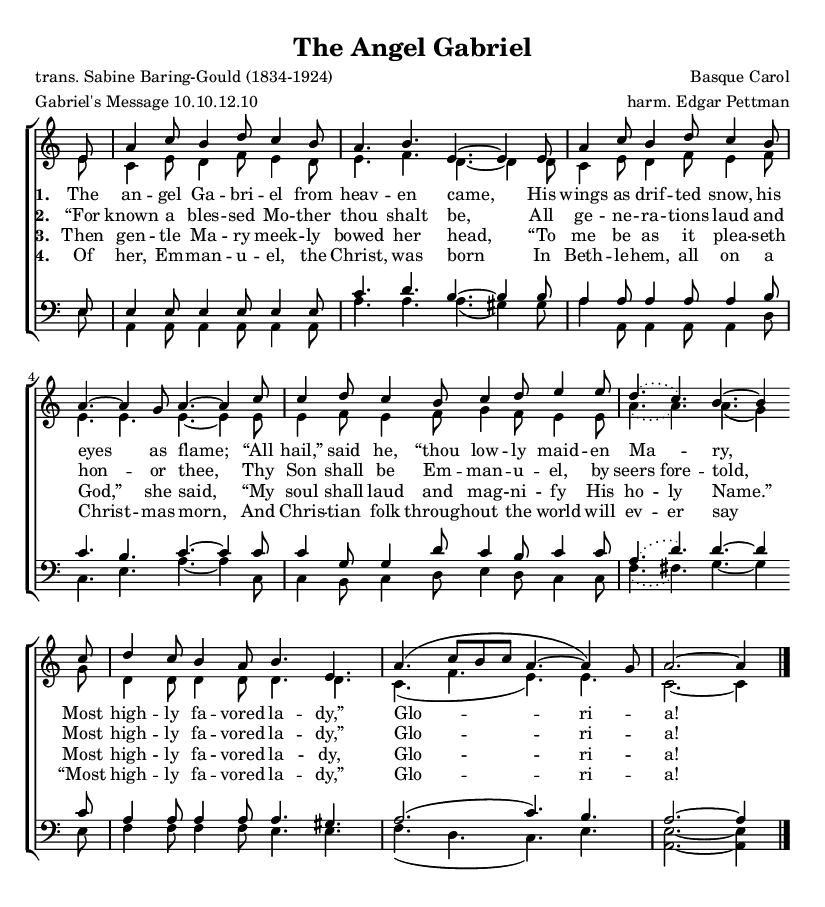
\version "2.14.2"
\include "header.ly"

\header {
  title = "The Angel Gabriel"
  poet = "trans. Sabine Baring-Gould (1834-1924)"
  composer = "Basque Carol"
  arranger = "harm. Edgar Pettman"
  metre = "Gabriel's Message 10.10.12.10"
  meter = \metre
}

global = {
  \preamble
  \key bes \major
  \time 6/4
}

sopMusic = \relative c' {
  \partial 8 d8 |
  \time 9/8 g4 bes8 a4 c8 bes4 a8 |
  \time 6/4 g4. a d,~ d4 \bar"" d8 |

  \time 9/8 g4 bes8 a4 c8 bes4 a8 |
  \time 6/4 g4.~ g4 f8 g4.~ g4 \bar"" bes8 |

  bes4 c8 bes4 a8 bes4 c8 d4 d8 |
  \slurDotted c4.( bes) \slurSolid a4.~ a4 \bar"" bes8 |

  c4 bes8 a4 g8 a4. d, |
  g4.( bes8[ a bes] g4.~ g4) f8 |
  \time 9/8 g2.~ g4 \bar "|."
}
sopWords = \lyricmode {

}

altoMusic = \relative c' {
  d8 |
  bes4 d8 c4 ees8 d4 c8 |
  d4. ees c~ c4 c8 |

  bes4 d8 c4 ees8 d4 ees8 |
  d4. d4. d4.~ d4 d8 |

  d4 ees8 d4 ees8 f4 ees8 d4 d8 |
  \slurDotted g4.( g) \slurSolid g4.( f4) f8 |

  c4 c8 c4 c8 c4. c4. |
  bes4.( ees d) d4. |
  bes2.~ bes4
}
altoWords = \lyricmode {
  \set stanza = #"1. "
  The an -- gel Ga -- bri -- el from heav -- en came,
  His wings as drif -- ted snow, his eyes as flame;
  “All hail,” said he, “thou low -- ly maid -- en Ma -- ry,
  Most high -- ly fa -- vored la -- dy,”
\set associatedVoice = "altos"
  Glo -- ri -- a!
}
altoWordsII = \lyricmode {
  \set stanza = #"2. "
  “For known a bles -- sed Mo -- ther thou shalt be,
  All ge -- ne -- ra -- tions laud and hon -- or thee,
  Thy Son shall be Em -- man -- u -- el, by
  \set ignoreMelismata = ##t
  seers fore --
  \unset ignoreMelismata
  told,
  Most high -- ly fa -- vored la -- dy,”
  \set associatedVoice = "altos"
  Glo -- ri -- a!
}
altoWordsIII = \lyricmode {
  \set stanza = #"3. "
  Then gen -- tle Ma -- ry meek -- ly bowed her head,
  “To me be as it plea -- seth God,” she said,
  “My soul shall laud and mag -- ni -- fy His
  \set ignoreMelismata = ##t
  ho -- ly
  \unset ignoreMelismata
  Name.”
  Most high -- ly fa -- vored la -- dy,
  \set associatedVoice = "altos"
  Glo -- ri -- a!
}
altoWordsIV = \lyricmode {
  \set stanza = #"4. "
  Of her, Em -- man -- u -- el, the Christ, was born
  In Beth -- le -- hem, all on a Christ -- mas morn,
  And Chris -- tian folk through -- out the world will
  \set ignoreMelismata = ##t
  ev -- er
  \unset ignoreMelismata
  say
  “Most high -- ly fa -- vored la -- dy,”
  \set associatedVoice = "altos"
  Glo -- ri -- a!
}

tenorMusic = \relative c {
  d8 |
  d4 d8 d4 d8 d4 d8 |
  bes'4. c a ~ a4 a8 |

  g4 g8 g4 g8 g4 a8 |
  bes4. a4. bes4.~ bes4 bes8 |

  bes4 f8 f4 c'8 bes4 a8 bes4 bes8 |
  \slurDotted g4.( c) \slurSolid c~ c4 bes8 |

  g4 g8 g4 g8 g4. fis |
  g2.( bes4.) a |
  g2.~ g4
}
tenorWords = \lyricmode {

}

bassMusic = \relative c {
  d8 |
  g,4 g8 g4 g8 g4 g8 |
  g'4. g g( fis4) fis8 |

  g4 g,8 g4 g8 g4 c8 |
  bes4. d g ~ g4 bes,8 |

  bes4 a8 bes4 c8 d4 c8 bes4 bes8 |
  \slurDotted ees4.( e) \slurSolid f4.~ f4 d8 |

  ees4 ees8 ees4 ees8 d4. d |
  ees( c bes) d |
  << d2. ~ g,2. ~ >> << d'4 g,4>>
}
bassWords = \lyricmode {

}

\score {
  \transpose g a
  <<
    \new ChoirStaff <<
      \new Staff = women <<
        \new Voice = "sopranos" { \voiceOne << \global \sopMusic >> }
        \new Voice = "altos" { \voiceTwo << \global \altoMusic >> }
      >>
      \new Lyrics \with { alignAboveContext = #"women"} \lyricsto "sopranos" \sopWords
      \new Lyrics = "altosIV"  \with { alignBelowContext = #"women" } \lyricsto "sopranos" \altoWordsIV
      \new Lyrics = "altosIII"  \with { alignBelowContext = #"women" } \lyricsto "sopranos" \altoWordsIII
      \new Lyrics = "altosII"  \with { alignBelowContext = #"women" } \lyricsto "sopranos" \altoWordsII
      \new Lyrics = "altos"  \with { alignBelowContext = #"women" } \lyricsto "sopranos" \altoWords
      \new Staff = men <<
        \clef bass
        \new Voice = "tenors" { \voiceOne << \global \tenorMusic >> }
        \new Voice = "basses" { \voiceTwo << \global \bassMusic >> }
      >>
      \new Lyrics \with { alignAboveContext = #"men"} \lyricsto "tenors" \tenorWords
      \new Lyrics \with { alignBelowContext = #"men"} \lyricsto "basses" \bassWords
    >>
  >>
  \layout {
    \context {
      \Staff
      \remove Time_signature_engraver
    }
  }
}
